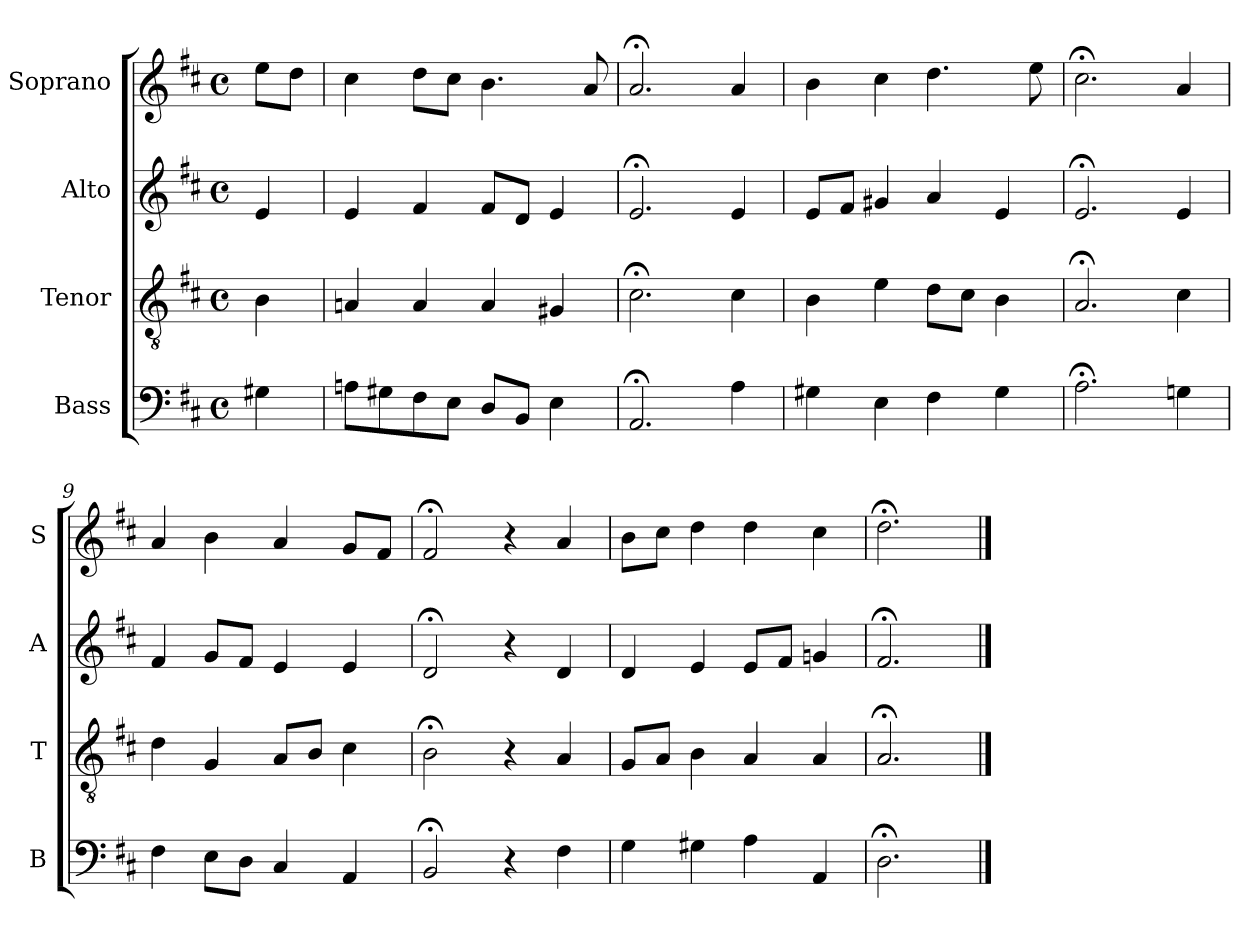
**kern	**kern	**kern	**kern
*part4	*part3	*part2	*part1
*staff4	*staff3	*staff2	*staff1
*I"Bass	*I"Tenor	*I"Alto	*I"Soprano
*I'B	*I'T	*I'A	*I'S
*clefF4	*clefGv2	*clefG2	*clefG2
*k[f#c#]	*k[f#c#]	*k[f#c#]	*k[f#c#]
*D:	*D:	*D:	*D:
*M4/4	*M4/4	*M4/4	*M4/4
*met(c)	*met(c)	*met(c)	*met(c)
=	=	=	=
4G#X	4B	4e	8eeL
.	.	.	8ddJ
=5	=5	=5	=5
8AnL	4An	4e	4cc#
8G#X	.	.	.
8F#	4A	4f#	8ddL
8EJ	.	.	8cc#J
8DL	4A	8f#L	4.b
8BBJ	.	8dJ	.
4E	4G#X	4e	.
.	.	.	8a
=6	=6	=6	=6
2.AA;<	2.c#;<	2.e;<	2.a;<
4A	4c#	4e	4a
=7	=7	=7	=7
4G#X	4B	8eL	4b
.	.	8f#J	.
4E	4e	4g#X	4cc#
4F#	8dL	4a	4.dd
.	8c#J	.	.
4G#	4B	4e	.
.	.	.	8ee
=8	=8	=8	=8
2.A;<	2.A;<	2.e;<	2.cc#;<
4Gn	4c#	4e	4a
=9	=9	=9	=9
4F#	4d	4f#	4a
8EL	4G	8gL	4b
8DJ	.	8f#J	.
4C#	8AL	4e	4a
.	8BJ	.	.
4AA	4c#	4e	8gL
.	.	.	8f#J
=10	=10	=10	=10
2BB;<	2B;<	2d;<	2f#;<
4r	4r	4r	4r
4F#	4A	4d	4a
=11	=11	=11	=11
4G	8GL	4d	8bL
.	8AJ	.	8cc#J
4G#X	4B	4e	4dd
4A	4A	8eL	4dd
.	.	8f#J	.
4AA	4A	4gn	4cc#
=12	=12	=12	=12
2.D;<	2.A;<	2.f#;<	2.dd;<
==	==	==	==
*-	*-	*-	*-
